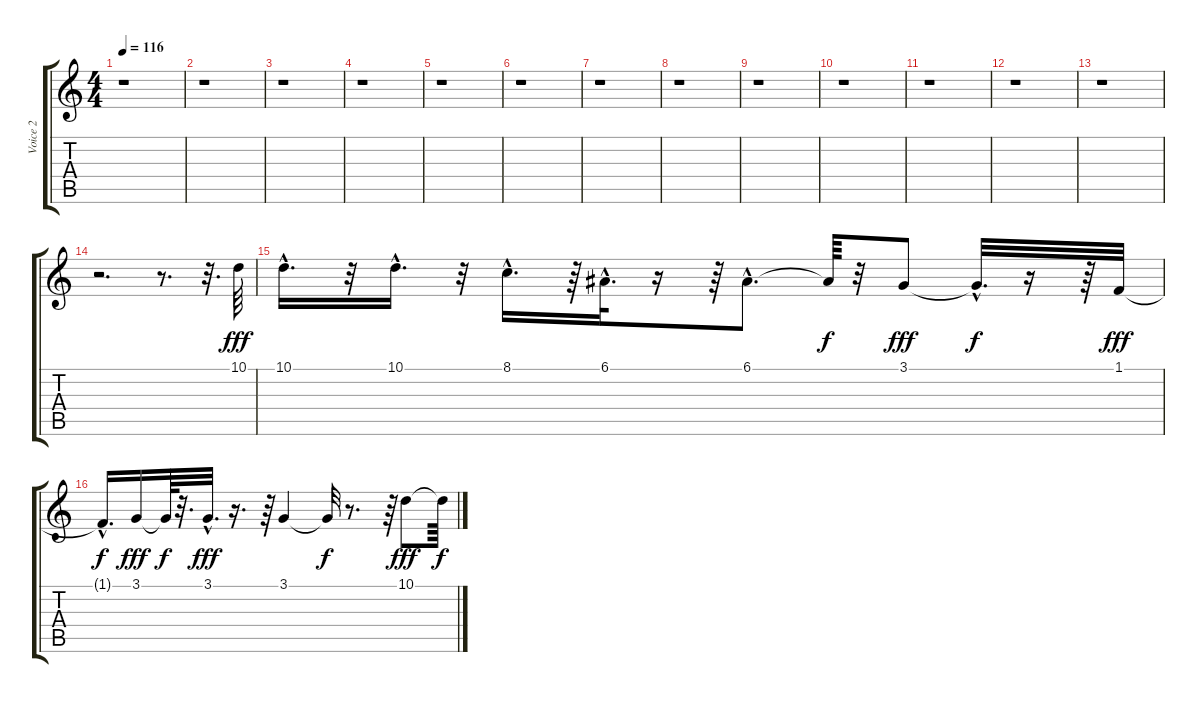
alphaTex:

\track ("Voice 2" "Voice 2") {instrument choiraahs}
\staff {score tabs}
\tuning (E4 B3 G3 D3 A2 E2) {hide}
\ts (4 4)
\tempo 116
\clef g2
\ks c
r.1{dy fff} |
r.1 |
r.1 |
r.1 |
r.1 |
r.1 |
r.1 |
r.1 |
r.1 |
r.1 |
r.1 |
r.1 |
r.1 |
r.2{d} r.8{d} r.32{d} 10.1.64 |
10.1{hac}.16{d} r.32 10.1{hac}.16{d} r.32 8.1{hac}.16{d} r.64 6.1{hac}.32{d} r.16 r.64 6.1{hac}.8{d} 6.1{t}.64{dy f} r.32 3.1.8{dy fff} 3.1{hac t}.32{d dy f} r.16 r.64 1.1.32{dy fff} |
1.1{hac t}.16{d dy f} 3.1.16{dy fff} 3.1{t}.64{dy f} r.32{d} 3.1{hac}.32{d dy fff} r.16{d} r.64 3.1.4 3.1{t}.32{dy f} r.8{d} r.64 10.1.8{dy fff} 10.1{t}.64{dy f}
